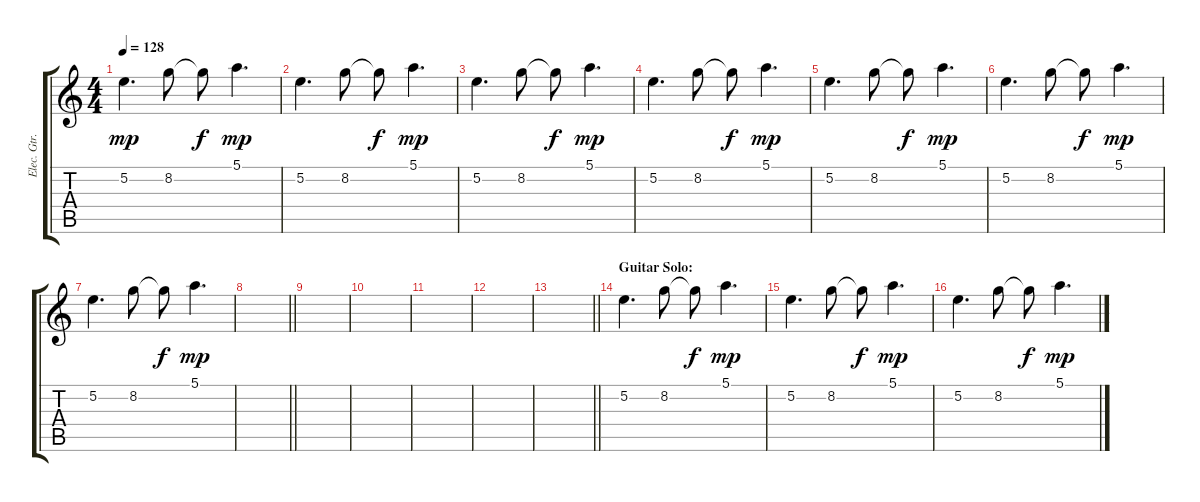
\track ("Elec. Gtr. 2" "Elec. Gtr.") {instrument overdrivenguitar}
\staff {score tabs}
\tuning (E4 B3 G3 D3 A2 E2) {hide}
\ts (4 4)
\tempo 128
\clef g2
\ks c
5.2.4{d dy mp} 8.2.8 8.2{t}.8{dy f} 5.1.4{d dy mp} |
5.2.4{d} 8.2.8 8.2{t}.8{dy f} 5.1.4{d dy mp} |
5.2.4{d} 8.2.8 8.2{t}.8{dy f} 5.1.4{d dy mp} |
5.2.4{d} 8.2.8 8.2{t}.8{dy f} 5.1.4{d dy mp} |
5.2.4{d} 8.2.8 8.2{t}.8{dy f} 5.1.4{d dy mp} |
5.2.4{d} 8.2.8 8.2{t}.8{dy f} 5.1.4{d dy mp} |
5.2.4{d} 8.2.8 8.2{t}.8{dy f} 5.1.4{d dy mp} |
\barLineRight lightlight
|
|
|
|
|
\barLineRight lightlight
|
\section ("" "Guitar Solo:")
5.2.4{d} 8.2.8 8.2{t}.8{dy f} 5.1.4{d dy mp} |
5.2.4{d} 8.2.8 8.2{t}.8{dy f} 5.1.4{d dy mp} |
5.2.4{d} 8.2.8 8.2{t}.8{dy f} 5.1.4{d dy mp}
